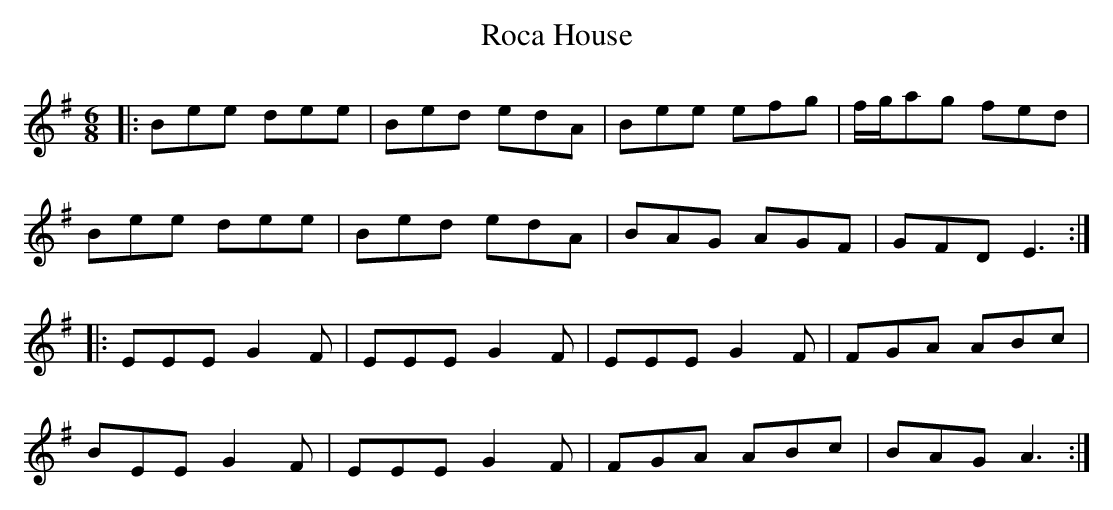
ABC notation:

X:1
T: Roca House
M: 6/8
L: 1/8
K: Emin
|:Bee dee|Bed edA|Bee efg|f/g/ag fed|
Bee dee|Bed edA|BAG AGF|GFD E3:|
|:EEE G2F|EEE G2F|EEE G2F|FGA ABc|
BEE G2F|EEE G2F|FGA ABc|BAG A3:|
